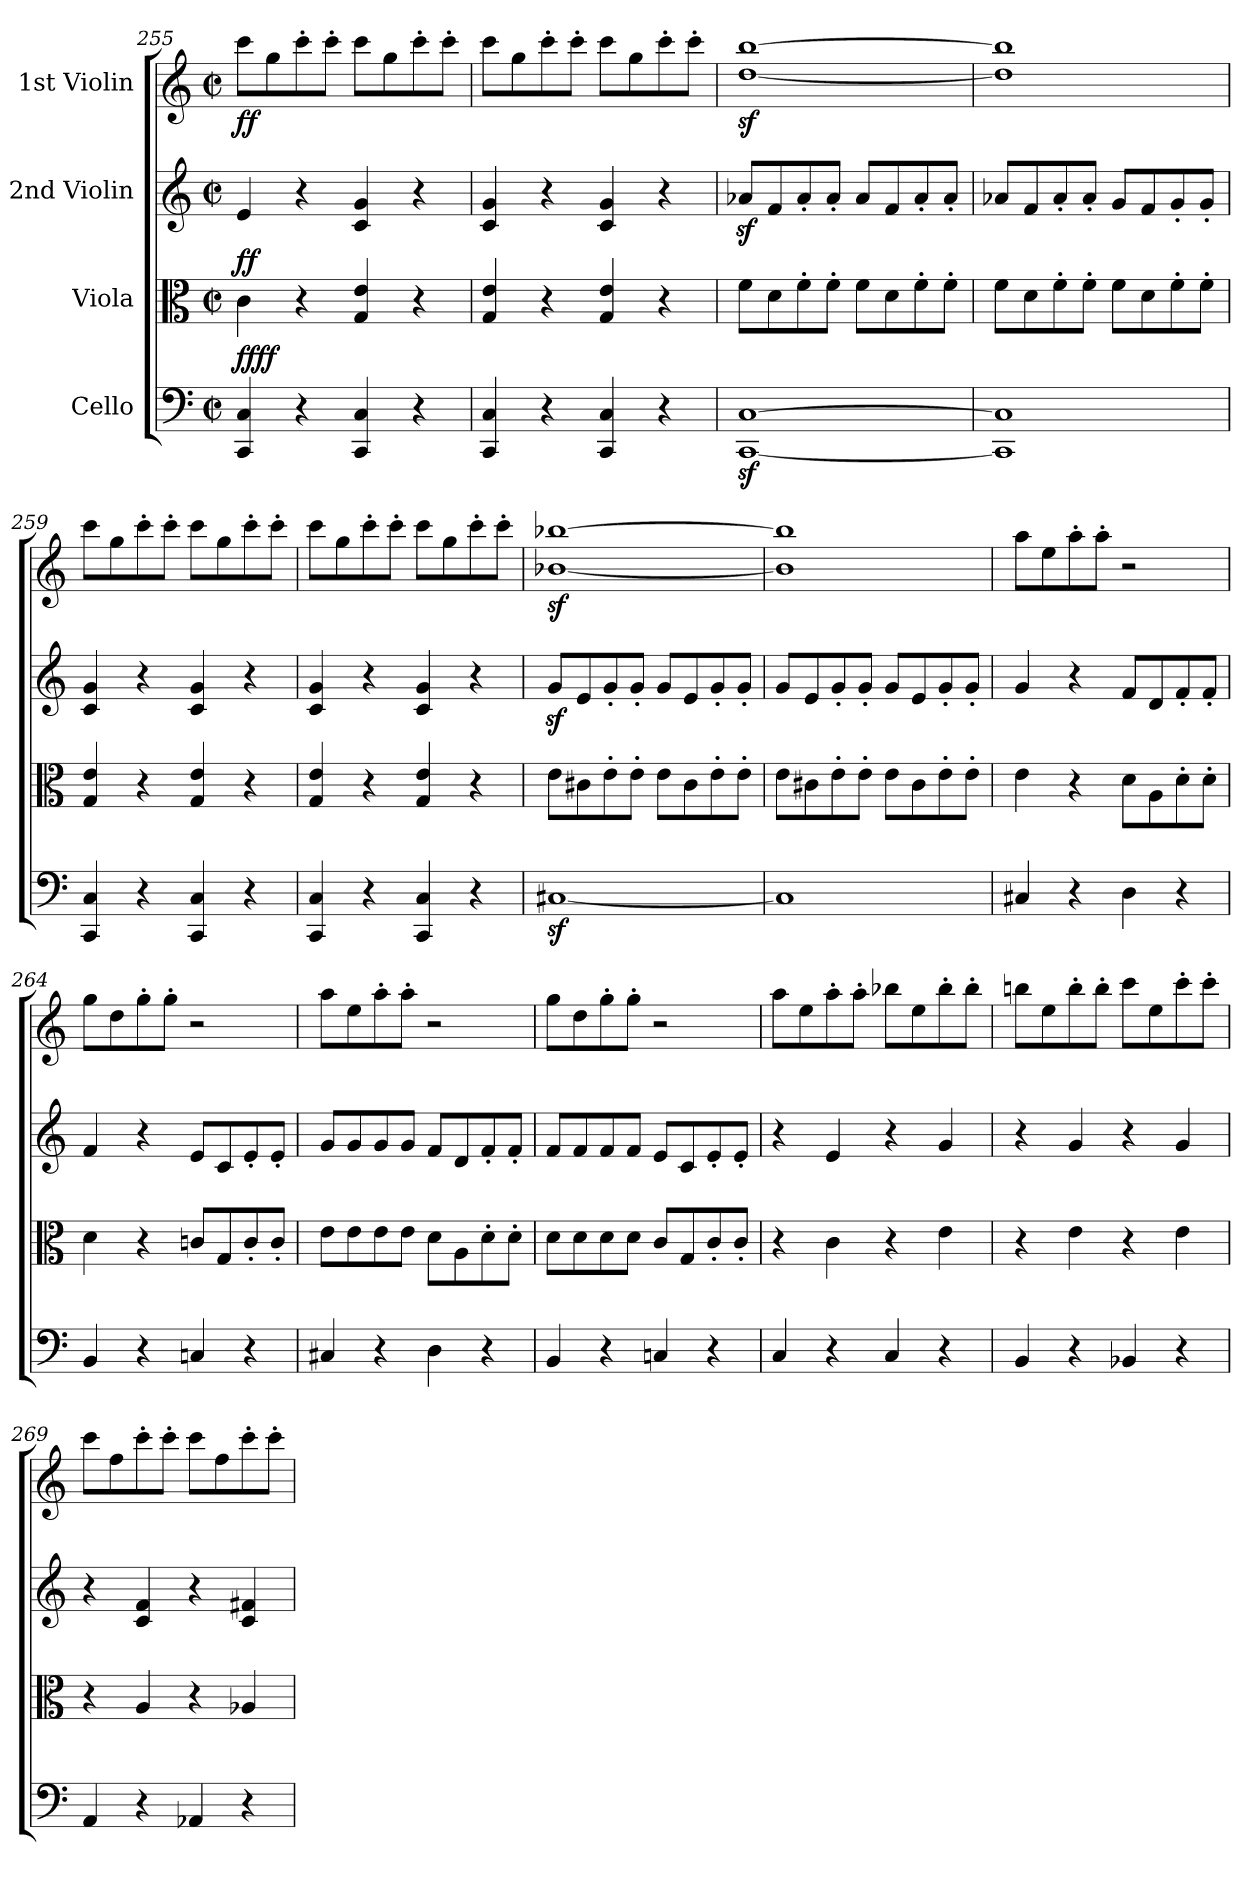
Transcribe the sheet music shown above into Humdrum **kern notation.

**kern	**dynam	**kern	**dynam	**kern	**kern	**dynam
*part4	*part4	*part3	*part3	*part2	*part1	*part1
*staff4	*staff4	*staff3	*staff3	*staff2	*staff1	*staff1
*I"Cello	*	*I"Viola	*	*I"2nd Violin	*I"1st Violin	*
*clefF4	*	*clefC3	*	*clefG2	*clefG2	*
*k[]	*	*k[]	*	*k[]	*k[]	*
*M2/2	*	*M2/2	*	*M2/2	*M2/2	*
*met(c|)	*	*met(c|)	*	*met(c|)	*met(c|)	*
=255	=255	=255	=255	=255	=255	=255
!	!LO:DY:a	!	!	!	!	!
!	!LO:DY:n=1:b	!	!LO:DY:a	!	!	!LO:DY:b
4CC/ 4C/	ff ff	4c\	ff	4e/	8ccc\L	ff
.	.	.	.	.	8gg\	.
4r	.	4r	.	4r	8ccc'\	.
.	.	.	.	.	8ccc'\J	.
4CC/ 4C/	.	4G/ 4e/	.	4c/ 4g/	8ccc\L	.
.	.	.	.	.	8gg\	.
4r	.	4r	.	4r	8ccc'\	.
.	.	.	.	.	8ccc'\J	.
=256	=256	=256	=256	=256	=256	=256
4CC/ 4C/	.	4G/ 4e/	.	4c/ 4g/	8ccc\L	.
.	.	.	.	.	8gg\	.
4r	.	4r	.	4r	8ccc'\	.
.	.	.	.	.	8ccc'\J	.
4CC/ 4C/	.	4G/ 4e/	.	4c/ 4g/	8ccc\L	.
.	.	.	.	.	8gg\	.
4r	.	4r	.	4r	8ccc'\	.
.	.	.	.	.	8ccc'\J	.
=257	=257	=257	=257	=257	=257	=257
[1CCz> [1Cz>	.	8f\L	.	8a-Xz</L	[1ddz< [1bbz<	.
.	.	8d\	.	8f/	.	.
.	.	8f'\	.	8a-'/	.	.
.	.	8f'\J	.	8a-'/J	.	.
.	.	8f\L	.	8a-/L	.	.
.	.	8d\	.	8f/	.	.
.	.	8f'\	.	8a-'/	.	.
.	.	8f'\J	.	8a-'/J	.	.
=258	=258	=258	=258	=258	=258	=258
1CC] 1C]	.	8f\L	.	8a-X/L	1dd] 1bb]	.
.	.	8d\	.	8f/	.	.
.	.	8f'\	.	8a-'/	.	.
.	.	8f'\J	.	8a-'/J	.	.
.	.	8f\L	.	8g/L	.	.
.	.	8d\	.	8f/	.	.
.	.	8f'\	.	8g'/	.	.
.	.	8f'\J	.	8g'/J	.	.
=259	=259	=259	=259	=259	=259	=259
4CC/ 4C/	.	4G/ 4e/	.	4c/ 4g/	8ccc\L	.
.	.	.	.	.	8gg\	.
4r	.	4r	.	4r	8ccc'\	.
.	.	.	.	.	8ccc'\J	.
4CC/ 4C/	.	4G/ 4e/	.	4c/ 4g/	8ccc\L	.
.	.	.	.	.	8gg\	.
4r	.	4r	.	4r	8ccc'\	.
.	.	.	.	.	8ccc'\J	.
=260	=260	=260	=260	=260	=260	=260
4CC/ 4C/	.	4G/ 4e/	.	4c/ 4g/	8ccc\L	.
.	.	.	.	.	8gg\	.
4r	.	4r	.	4r	8ccc'\	.
.	.	.	.	.	8ccc'\J	.
4CC/ 4C/	.	4G/ 4e/	.	4c/ 4g/	8ccc\L	.
.	.	.	.	.	8gg\	.
4r	.	4r	.	4r	8ccc'\	.
.	.	.	.	.	8ccc'\J	.
=261	=261	=261	=261	=261	=261	=261
[1C#Xz>	.	8e\L	.	8gz</L	[1b-Xz< [1bb-Xz<	.
.	.	8c#X\	.	8e/	.	.
.	.	8e'\	.	8g'/	.	.
.	.	8e'\J	.	8g'/J	.	.
.	.	8e\L	.	8g/L	.	.
.	.	8c#\	.	8e/	.	.
.	.	8e'\	.	8g'/	.	.
.	.	8e'\J	.	8g'/J	.	.
=262	=262	=262	=262	=262	=262	=262
1C#]	.	8e\L	.	8g/L	1b-] 1bb-]	.
.	.	8c#X\	.	8e/	.	.
.	.	8e'\	.	8g'/	.	.
.	.	8e'\J	.	8g'/J	.	.
.	.	8e\L	.	8g/L	.	.
.	.	8c#\	.	8e/	.	.
.	.	8e'\	.	8g'/	.	.
.	.	8e'\J	.	8g'/J	.	.
=263	=263	=263	=263	=263	=263	=263
4C#X/	.	4e\	.	4g/	8aa\L	.
.	.	.	.	.	8ee\	.
4r	.	4r	.	4r	8aa'\	.
.	.	.	.	.	8aa'\J	.
4D\	.	8d\L	.	8f/L	2r	.
.	.	8A\	.	8d/	.	.
4r	.	8d'\	.	8f'/	.	.
.	.	8d'\J	.	8f'/J	.	.
=264	=264	=264	=264	=264	=264	=264
4BB/	.	4d\	.	4f/	8gg\L	.
.	.	.	.	.	8dd\	.
4r	.	4r	.	4r	8gg'\	.
.	.	.	.	.	8gg'\J	.
4Cn/	.	8cn/L	.	8e/L	2r	.
.	.	8G/	.	8c/	.	.
4r	.	8c'/	.	8e'/	.	.
.	.	8c'/J	.	8e'/J	.	.
=265	=265	=265	=265	=265	=265	=265
4C#X/	.	8e\L	.	8g/L	8aa\L	.
.	.	8e\	.	8g/	8ee\	.
4r	.	8e\	.	8g/	8aa'\	.
.	.	8e\J	.	8g/J	8aa'\J	.
4D\	.	8d\L	.	8f/L	2r	.
.	.	8A\	.	8d/	.	.
4r	.	8d'\	.	8f'/	.	.
.	.	8d'\J	.	8f'/J	.	.
=266	=266	=266	=266	=266	=266	=266
4BB/	.	8d\L	.	8f/L	8gg\L	.
.	.	8d\	.	8f/	8dd\	.
4r	.	8d\	.	8f/	8gg'\	.
.	.	8d\J	.	8f/J	8gg'\J	.
4Cn/	.	8c/L	.	8e/L	2r	.
.	.	8G/	.	8c/	.	.
4r	.	8c'/	.	8e'/	.	.
.	.	8c'/J	.	8e'/J	.	.
=267	=267	=267	=267	=267	=267	=267
4C/	.	4r	.	4r	8aa\L	.
.	.	.	.	.	8ee\	.
4r	.	4c\	.	4e/	8aa'\	.
.	.	.	.	.	8aa'\J	.
4C/	.	4r	.	4r	8bb-X\L	.
.	.	.	.	.	8ee\	.
4r	.	4e\	.	4g/	8bb-'\	.
.	.	.	.	.	8bb-'\J	.
=268	=268	=268	=268	=268	=268	=268
4BB/	.	4r	.	4r	8bbn\L	.
.	.	.	.	.	8ee\	.
4r	.	4e\	.	4g/	8bb'\	.
.	.	.	.	.	8bb'\J	.
4BB-X/	.	4r	.	4r	8ccc\L	.
.	.	.	.	.	8ee\	.
4r	.	4e\	.	4g/	8ccc'\	.
.	.	.	.	.	8ccc'\J	.
=269	=269	=269	=269	=269	=269	=269
4AA/	.	4r	.	4r	8ccc\L	.
.	.	.	.	.	8ff\	.
4r	.	4A/	.	4c/ 4f/	8ccc'\	.
.	.	.	.	.	8ccc'\J	.
4AA-X/	.	4r	.	4r	8ccc\L	.
.	.	.	.	.	8ff\	.
4r	.	4A-X/	.	4c/ 4f#X/	8ccc'\	.
.	.	.	.	.	8ccc'\J	.
=	=	=	=	=	=	=
*-	*-	*-	*-	*-	*-	*-
